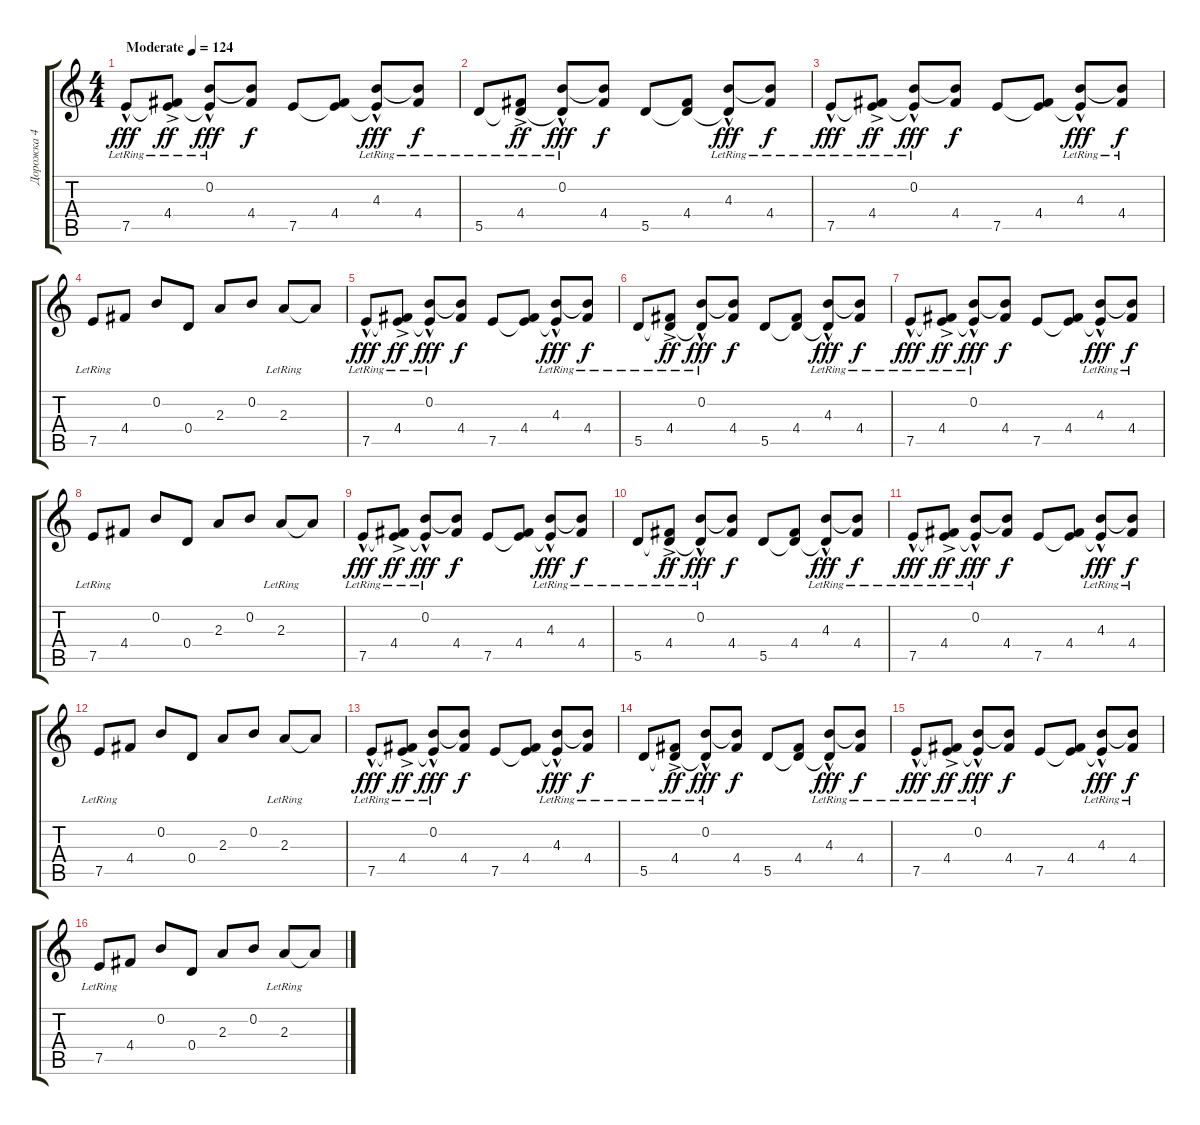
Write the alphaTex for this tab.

\track ("Дорожка 4" "Дорожка 4") {instrument electricguitarclean}
\staff {score tabs}
\tuning (E4 B3 G3 D3 A2 E2) {hide}
\ts (4 4)
\tempo (124 "Moderate")
\clef g2
\ks c
7.5{hac lr}.8{dy fff instrument electricguitarclean} (4.4{ac lr} 7.5{t}).8{dy ff} (0.2{hac lr} 7.5{t}).8{dy fff} (0.2{t} 4.4).8{dy f} 7.5.8 (4.4 7.5{t}).8 (4.3{hac lr} 7.5{t}).8{dy fff} (4.3{t} 4.4{lr}).8{dy f} |
5.5{lr}.8 (4.4{ac lr} 5.5{t}).8{dy ff} (0.2{hac lr} 5.5{t}).8{dy fff} (0.2{t} 4.4).8{dy f} 5.5.8 (4.4 5.5{t}).8 (4.3{hac lr} 5.5{t}).8{dy fff} (4.3{t} 4.4{lr}).8{dy f} |
7.5{hac lr}.8{dy fff} (4.4{ac lr} 7.5{t}).8{dy ff} (0.2{hac lr} 7.5{t}).8{dy fff} (0.2{t} 4.4).8{dy f} 7.5.8 (4.4 7.5{t}).8 (4.3{hac lr} 7.5{t}).8{dy fff} (4.3{t} 4.4{lr}).8{dy f} |
7.5{lr}.8 4.4.8 0.2.8 0.4.8 2.3.8 0.2.8 2.3{lr}.8 2.3{t}.8 |
7.5{hac lr}.8{dy fff} (4.4{ac lr} 7.5{t}).8{dy ff} (0.2{hac lr} 7.5{t}).8{dy fff} (0.2{t} 4.4).8{dy f} 7.5.8 (4.4 7.5{t}).8 (4.3{hac lr} 7.5{t}).8{dy fff} (4.3{t} 4.4{lr}).8{dy f} |
5.5{lr}.8 (4.4{ac lr} 5.5{t}).8{dy ff} (0.2{hac lr} 5.5{t}).8{dy fff} (0.2{t} 4.4).8{dy f} 5.5.8 (4.4 5.5{t}).8 (4.3{hac lr} 5.5{t}).8{dy fff} (4.3{t} 4.4{lr}).8{dy f} |
7.5{hac lr}.8{dy fff} (4.4{ac lr} 7.5{t}).8{dy ff} (0.2{hac lr} 7.5{t}).8{dy fff} (0.2{t} 4.4).8{dy f} 7.5.8 (4.4 7.5{t}).8 (4.3{hac lr} 7.5{t}).8{dy fff} (4.3{t} 4.4{lr}).8{dy f} |
7.5{lr}.8 4.4.8 0.2.8 0.4.8 2.3.8 0.2.8 2.3{lr}.8 2.3{t}.8 |
7.5{hac lr}.8{dy fff} (4.4{ac lr} 7.5{t}).8{dy ff} (0.2{hac lr} 7.5{t}).8{dy fff} (0.2{t} 4.4).8{dy f} 7.5.8 (4.4 7.5{t}).8 (4.3{hac lr} 7.5{t}).8{dy fff} (4.3{t} 4.4{lr}).8{dy f} |
5.5{lr}.8 (4.4{ac lr} 5.5{t}).8{dy ff} (0.2{hac lr} 5.5{t}).8{dy fff} (0.2{t} 4.4).8{dy f} 5.5.8 (4.4 5.5{t}).8 (4.3{hac lr} 5.5{t}).8{dy fff} (4.3{t} 4.4{lr}).8{dy f} |
7.5{hac lr}.8{dy fff} (4.4{ac lr} 7.5{t}).8{dy ff} (0.2{hac lr} 7.5{t}).8{dy fff} (0.2{t} 4.4).8{dy f} 7.5.8 (4.4 7.5{t}).8 (4.3{hac lr} 7.5{t}).8{dy fff} (4.3{t} 4.4{lr}).8{dy f} |
7.5{lr}.8 4.4.8 0.2.8 0.4.8 2.3.8 0.2.8 2.3{lr}.8 2.3{t}.8 |
7.5{hac lr}.8{dy fff} (4.4{ac lr} 7.5{t}).8{dy ff} (0.2{hac lr} 7.5{t}).8{dy fff} (0.2{t} 4.4).8{dy f} 7.5.8 (4.4 7.5{t}).8 (4.3{hac lr} 7.5{t}).8{dy fff} (4.3{t} 4.4{lr}).8{dy f} |
5.5{lr}.8 (4.4{ac lr} 5.5{t}).8{dy ff} (0.2{hac lr} 5.5{t}).8{dy fff} (0.2{t} 4.4).8{dy f} 5.5.8 (4.4 5.5{t}).8 (4.3{hac lr} 5.5{t}).8{dy fff} (4.3{t} 4.4{lr}).8{dy f} |
7.5{hac lr}.8{dy fff} (4.4{ac lr} 7.5{t}).8{dy ff} (0.2{hac lr} 7.5{t}).8{dy fff} (0.2{t} 4.4).8{dy f} 7.5.8 (4.4 7.5{t}).8 (4.3{hac lr} 7.5{t}).8{dy fff} (4.3{t} 4.4{lr}).8{dy f} |
7.5{lr}.8 4.4.8 0.2.8 0.4.8 2.3.8 0.2.8 2.3{lr}.8 2.3{t}.8
